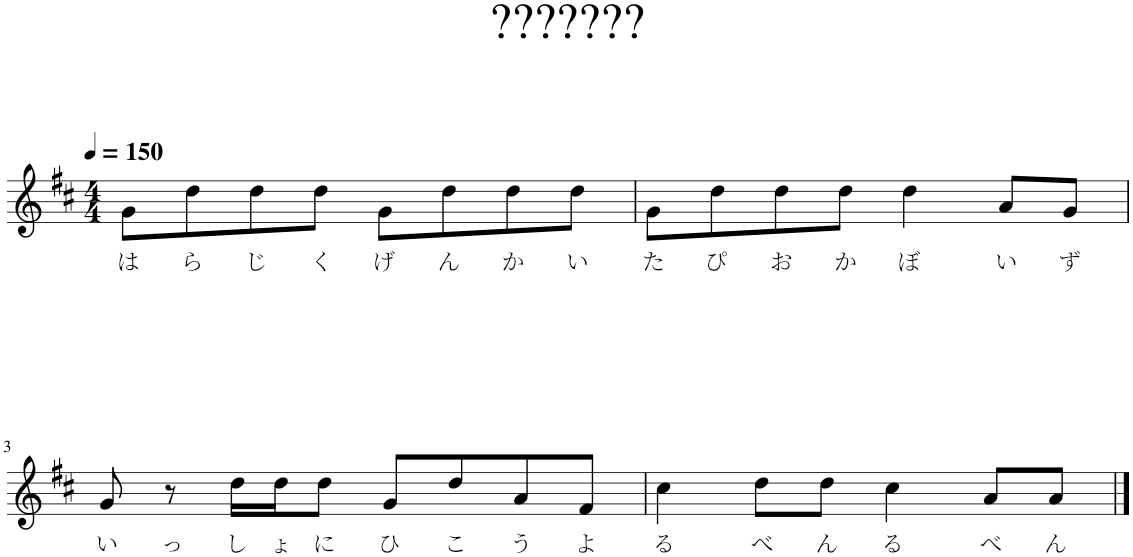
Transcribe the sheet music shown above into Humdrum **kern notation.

**kern	**text
*part1	*part1
*staff1	*staff1
*I"ボーカル	*
*clefG2	*
*k[f#c#]	*
*M4/4	*
*MM150	*
=1	=1
!	!LO:LY:b
8g\L	は
!	!LO:LY:b
8dd\	ら
!	!LO:LY:b
8dd\	じ
!	!LO:LY:b
8dd\J	く
!	!LO:LY:b
8g\L	げ
!	!LO:LY:b
8dd\	ん
!	!LO:LY:b
8dd\	か
!	!LO:LY:b
8dd\J	い
=2	=2
!	!LO:LY:b
8g\L	た
!	!LO:LY:b
8dd\	ぴ
!	!LO:LY:b
8dd\	お
!	!LO:LY:b
8dd\J	か
!	!LO:LY:b
4dd\	ぼ
!	!LO:LY:b
8a/L	い
!	!LO:LY:b
8g/J	ず
!!LO:LB:g=z
=3	=3
!	!LO:LY:b
8g/	い
!	!LO:LY:b
8r	っ
!	!LO:LY:b
16dd\LL	し
!	!LO:LY:b
16dd\J	ょ
!	!LO:LY:b
8dd\J	に
!	!LO:LY:b
8g/L	ひ
!	!LO:LY:b
8dd/	こ
!	!LO:LY:b
8a/	う
!	!LO:LY:b
8f#/J	よ
=4	=4
!	!LO:LY:b
4ee\	る
!	!LO:LY:b
8dd\L	べ
!	!LO:LY:b
8dd\J	ん
!	!LO:LY:b
4cc#\	る
!	!LO:LY:b
8a/L	べ
!	!LO:LY:b
8a/J	ん
==	==
*-	*-
